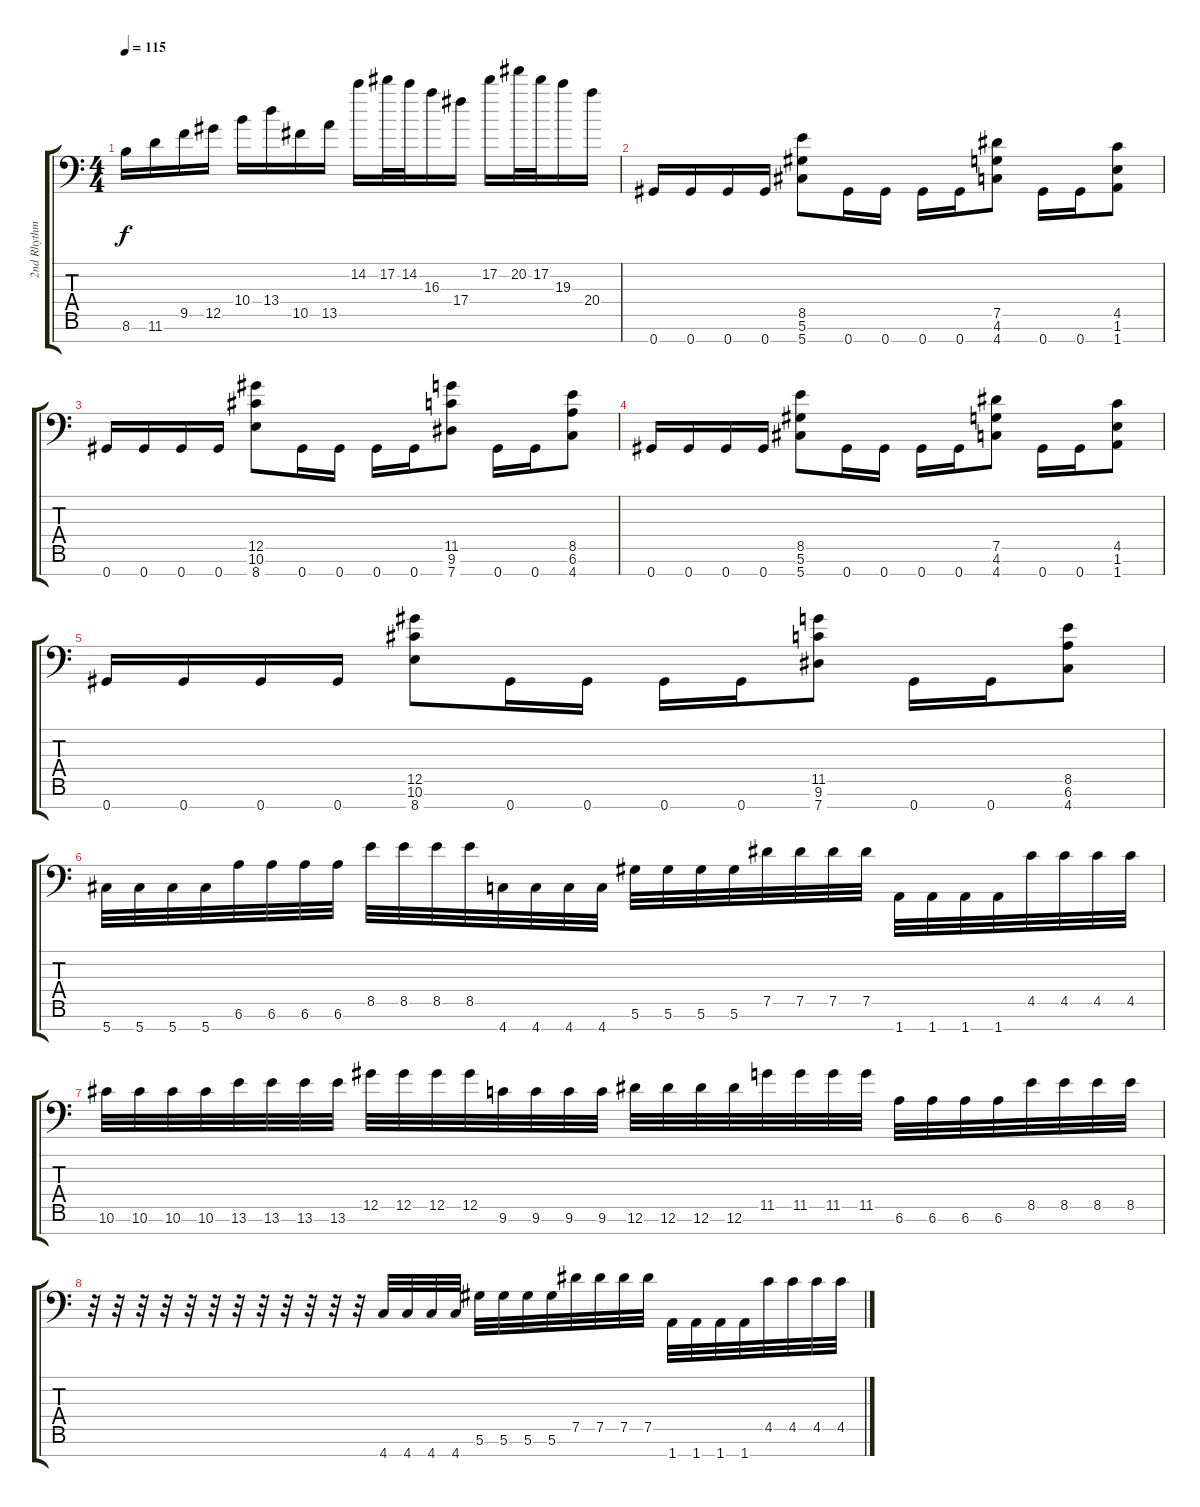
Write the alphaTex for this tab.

\track ("2nd Rhythm Guitar" "2nd Rhythm") {instrument distortionguitar}
\staff {score tabs}
\tuning (Eb4 Bb3 F3 Db3 Ab2 Eb2 Ab1) {hide}
\ts (4 4)
\tempo 115
\clef f4
\ks c
8.6.16{dy f} 11.6.16 9.5.16 12.5.16 10.4.16 13.4.16 10.5.16 13.5.16 14.2.16 17.2.32 14.2.32 16.3.16 17.4.16 17.2.16 20.2.32 17.2.32 19.3.16 20.4.16 |
0.7.16 0.7.16 0.7.16 0.7.16 (8.5 5.6 5.7).8 0.7.16 0.7.16 0.7.16 0.7.16 (7.5 4.6 4.7).8 0.7.16 0.7.16 (4.5 1.6 1.7).8 |
0.7.16 0.7.16 0.7.16 0.7.16 (12.5 10.6 8.7).8 0.7.16 0.7.16 0.7.16 0.7.16 (11.5 9.6 7.7).8 0.7.16 0.7.16 (8.5 6.6 4.7).8 |
0.7.16 0.7.16 0.7.16 0.7.16 (8.5 5.6 5.7).8 0.7.16 0.7.16 0.7.16 0.7.16 (7.5 4.6 4.7).8 0.7.16 0.7.16 (4.5 1.6 1.7).8 |
0.7.16 0.7.16 0.7.16 0.7.16 (12.5 10.6 8.7).8 0.7.16 0.7.16 0.7.16 0.7.16 (11.5 9.6 7.7).8 0.7.16 0.7.16 (8.5 6.6 4.7).8 |
5.7.32 5.7.32 5.7.32 5.7.32 6.6.32 6.6.32 6.6.32 6.6.32 8.5.32 8.5.32 8.5.32 8.5.32 4.7.32 4.7.32 4.7.32 4.7.32 5.6.32 5.6.32 5.6.32 5.6.32 7.5.32 7.5.32 7.5.32 7.5.32 1.7.32 1.7.32 1.7.32 1.7.32 4.5.32 4.5.32 4.5.32 4.5.32 |
10.6.32 10.6.32 10.6.32 10.6.32 13.6.32 13.6.32 13.6.32 13.6.32 12.5.32 12.5.32 12.5.32 12.5.32 9.6.32 9.6.32 9.6.32 9.6.32 12.6.32 12.6.32 12.6.32 12.6.32 11.5.32 11.5.32 11.5.32 11.5.32 6.6.32 6.6.32 6.6.32 6.6.32 8.5.32 8.5.32 8.5.32 8.5.32 |
r.32 r.32 r.32 r.32 r.32 r.32 r.32 r.32 r.32 r.32 r.32 r.32 4.7.32 4.7.32 4.7.32 4.7.32 5.6.32 5.6.32 5.6.32 5.6.32 7.5.32 7.5.32 7.5.32 7.5.32 1.7.32 1.7.32 1.7.32 1.7.32 4.5.32 4.5.32 4.5.32 4.5.32
